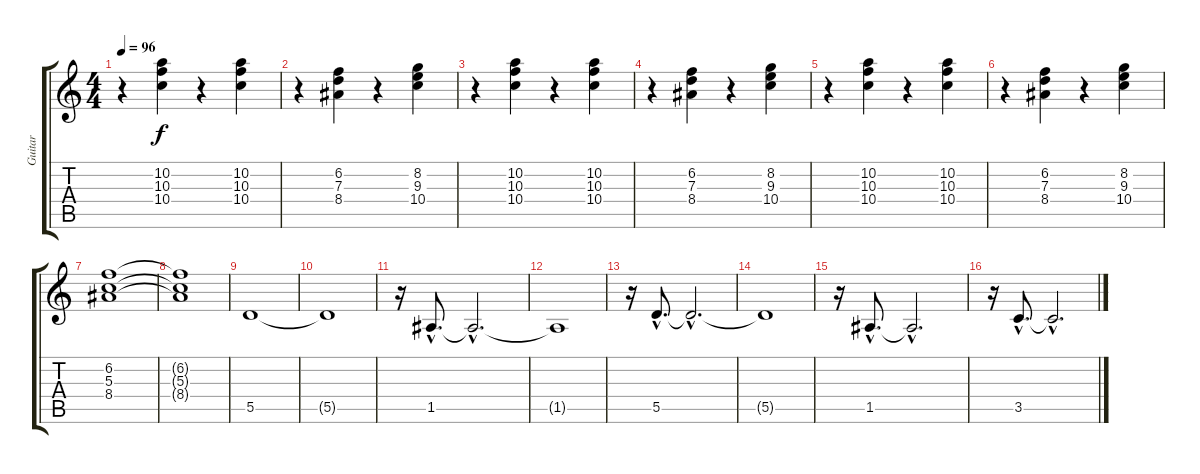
\track ("Guitar" "Guitar") {instrument distortionguitar}
\staff {score tabs}
\tuning (E4 B3 G3 D3 A2 E2) {hide}
\ts (4 4)
\tempo 96
\clef g2
\ks c
r.4{dy f} (10.2 10.3 10.4).4 r.4 (10.2 10.3 10.4).4 |
r.4 (6.2 7.3 8.4).4 r.4 (8.2 9.3 10.4).4 |
r.4 (10.2 10.3 10.4).4 r.4 (10.2 10.3 10.4).4 |
r.4 (6.2 7.3 8.4).4 r.4 (8.2 9.3 10.4).4 |
r.4 (10.2 10.3 10.4).4 r.4 (10.2 10.3 10.4).4 |
r.4 (6.2 7.3 8.4).4 r.4 (8.2 9.3 10.4).4 |
(6.2 5.3 8.4).1 |
(6.2{t} 5.3{t} 8.4{t}).1 |
5.5.1 |
5.5{t}.1 |
r.16 1.5{hac}.8{d} 1.5{hac t}.2{d} |
1.5{t}.1 |
r.16 5.5{hac}.8{d} 5.5{hac t}.2{d} |
5.5{t}.1 |
r.16 1.5{hac}.8{d} 1.5{hac t}.2{d} |
r.16 3.5{hac}.8{d} 3.5{hac t}.2{d}
